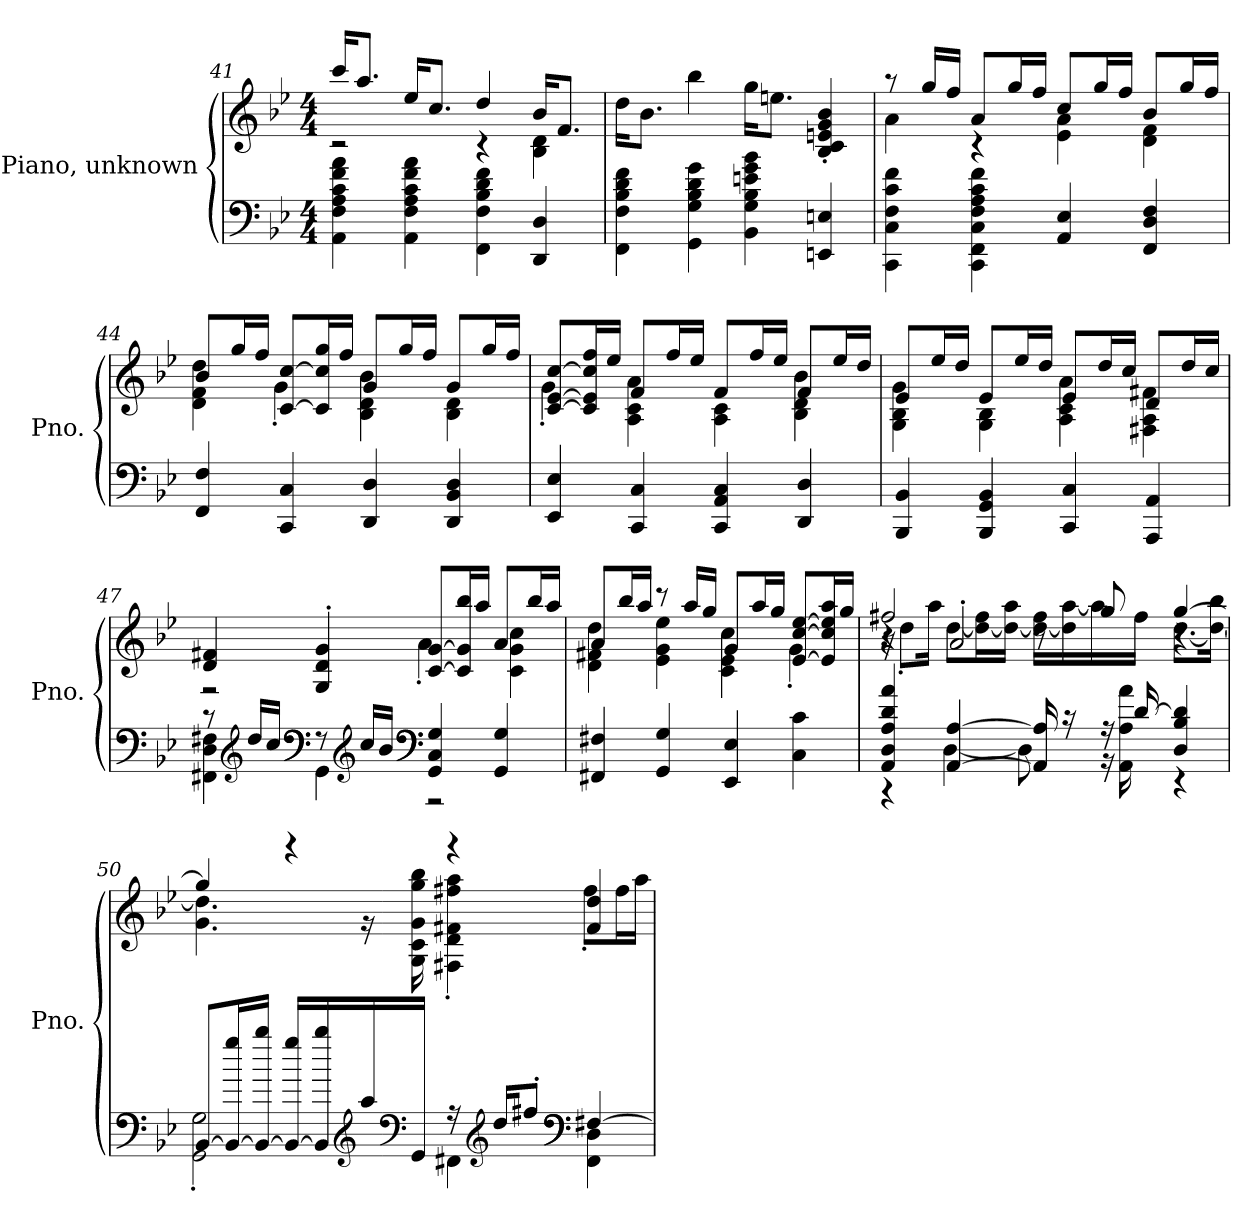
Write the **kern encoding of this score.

**kern	**kern
*part1	*part1
*staff2	*staff1
*I"Piano, unknown	*
*I'Pno.	*
*clefF4	*clefG2
*k[b-e-]	*k[b-e-]
*M4/4	*M4/4
=41	=41
*	*^
4AA\ 4F\ 4A\ 4c\ 4f\ 4a\	16ccc/KL	2r
.	8.aa/J	.
4AA\ 4F\ 4A\ 4c\ 4f\ 4a\	16ee-/KL	.
.	8.cc/J	.
4FF\ 4F\ 4B-\ 4d\ 4f\	4dd/	4r
4DD/ 4D/	16b-/KL	4B-\ 4d\
.	8.f/J	.
*	*v	*v
=42	=42
4FF\ 4F\ 4B-\ 4d\ 4f\	16dd\KL
.	8.b-\J
4GG\ 4G\ 4B-\ 4d\ 4g\	4bb-\
4BB-\ 4G\ 4B-\ 4en\ 4g\ 4b-\	16gg\KL
.	8.een\J
4EEn/ 4En/	4B-/' 4c/' 4en/' 4g/' 4b-/'
=43	=43
*	*^
4CC\ 4C\ 4F\ 4c\ 4f\	8r	4a\
.	16gg/LL	.
.	16ff/JJ	.
4CC\ 4FF\ 4C\ 4F\ 4A\ 4c\ 4f\	8a/L	4r
.	16gg/L	.
.	16ff/JJ	.
4AA/ 4E-/	8cc/L	4e-\ 4a\
.	16gg/L	.
.	16ff/JJ	.
4FF/ 4D/ 4F/	8b-/L	4d\ 4f\
.	16gg/L	.
.	16ff/JJ	.
!!LO:LB:g=z	!!
=44	=44	=44
4FF/ 4F/	8b-/L	4d\ 4f\ 4dd\
.	16gg/L	.
.	16ff/JJ	.
4CC/ 4C/	[8c/ [8cc/L	4g'\
.	16c/] 16cc/] 16gg/L	.
.	16ff/JJ	.
4DD/ 4D/	8g/L	4B-\ 4d\ 4b-\
.	16gg/L	.
.	16ff/JJ	.
4DD/ 4BB-/ 4D/	8g/L	4B-\ 4d\
.	16gg/L	.
.	16ff/JJ	.
=45	=45	=45
4EE-/ 4E-/	[8c/ [8e-/ [8cc/L	4g'\
.	16c/] 16e-/] 16cc/] 16ff/L	.
.	16ee-/JJ	.
4CC/ 4C/	8f/L	4A\ 4c\ 4a\
.	16ff/L	.
.	16ee-/JJ	.
4CC/ 4AA/ 4C/	8f/L	4A\ 4c\
.	16ff/L	.
.	16ee-/JJ	.
4DD/ 4D/	8f/L	4B-\ 4d\ 4b-\
.	16ee-/L	.
.	16dd/JJ	.
=46	=46	=46
4BBB-/ 4BB-/	8e-/L	4G\ 4B-\ 4g\
.	16ee-/L	.
.	16dd/JJ	.
4BBB-/ 4GG/ 4BB-/	8e-/L	4G\ 4B-\
.	16ee-/L	.
.	16dd/JJ	.
4CC/ 4C/	8e-/L	4A\ 4c\ 4a\
.	16dd/L	.
.	16cc/JJ	.
4AAA/ 4AA/	8d/L	4F#X\ 4A\ 4f#X\
.	16dd/L	.
.	16cc/JJ	.
!!LO:LB:g=z	!!
=47	=47	=47
*^	*	*
8r	4FF#X\ 4D\ 4F#X\	4d/ 4f#X/	2r
*clefG2	*	*	*
16dd/LL	.	.	.
16cc/JJ	.	.	.
*clefF4	*	*	*
8r	4GG\	4G/' 4d/' 4g/'	.
*clefG2	*	*	*
16cc/LL	.	.	.
16b-/JJ	.	.	.
*clefF4	*	*	*
4GG/ 4C/ 4G/	2r	[8c/ [8g/L	4a'\
.	.	16c/] 16g/] 16bb-/L	.
.	.	16aa/JJ	.
4GG/ 4G/	.	8a/L	4c\ 4g\ 4cc\
.	.	16bb-/L	.
.	.	16aa/JJ	.
*v	*v	*	*
=48	=48	=48
4FF#X/ 4F#X/	8a/L	4d\ 4f#X\ 4dd\
.	16bb-/L	.
.	16aa/JJ	.
4GG/ 4G/	8r	4e-\ 4g\ 4ee-\
.	16aa/LL	.
.	16gg/JJ	.
4EE-/ 4E-/	8g/L	4c\ 4e-\ 4cc\
.	16aa/L	.
.	16gg/JJ	.
4C\ 4c\	[8e-/ [8cc/ [8ee-/L	4g'\
.	16e-/] 16cc/] 16ee-/] 16aa/L	.
.	16gg/JJ	.
!!LO:PB:g=z
=49	=49	=49
*^	*	*^
4AA/ 4D/ 4A/ 4d/ 4a/	4r	2ff#X/	16r	4r
.	.	.	8dd'\L	.
.	.	.	16aa\Jk	.
[4AA/ [4A/	[4D\	.	[8dd\L	2a'/
.	.	.	16dd\_ 16ff#\L	.
.	.	.	16dd\_ 16aa\JJ	.
16AA/] 16A/]	8D\]	8r	16dd\_ 16ff#\LL	.
16r	.	.	16dd\] [16aa\	.
16r	16r	8gg/	16aa\]	.
[16d/	16AA\ 16A\ 16a\	.	16ff#\JJ	.
4D/ 4B-/ 4d/]	4r	[4gg/	[8.dd\L	4r
.	.	.	16dd\_ 16bb-\Jk	.
*	*	*	*v	*v
!!LO:LB:g=z
=50	=50	=50	=50
[8BB-/L	2GG\' 2G\'	4gg/]	4.g\ 4.dd\]
16BB-/_ 16gg/L	.	.	.
16BB-/_ 16bb-/JJ	.	.	.
16BB-/_ 16gg/LL	.	4r	.
16BB-/] 16bb-/	.	.	.
*clefG2	*	*	*
16aa/	.	.	16r
*clefF4	*	*	*
16GG/JJ	.	.	16G\ 16c\ 16g\ 16gg\ 16bb-\
16r	4FF#X\	4r	4F#X\' 4d\' 4f#X\' 4ff#X\' 4aa\'
*clefG2	*	*	*
16dd/KL	.	.	.
8ff#X'/J	.	.	.
*clefF4	*	*	*
[4F#X/	4FF#\ 4D\	4f#/ 4dd/	8ff#'\L
.	.	.	16ff#\L
.	.	.	16aa\JJ
*v	*v	*	*
*	*v	*v
=	=
*-	*-
